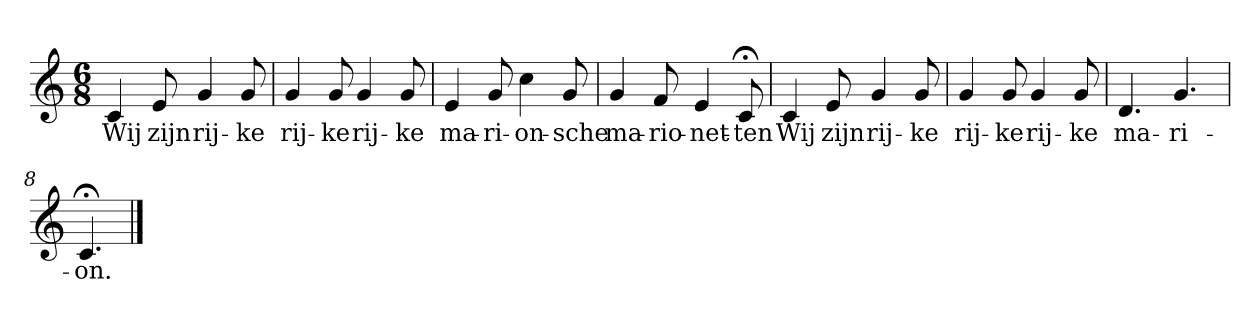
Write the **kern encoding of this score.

**kern	**text
*part1	*part1
*staff1	*staff1
*k[]	*
*C:	*
*M6/8	*
*MM120	*
=1	=1
4c	Wij
8e	zijn
4g	rij-
8g	-ke
=2	=2
4g	rij-
8g	-ke
4g	rij-
8g	-ke
=3	=3
4e	ma-
8g	-ri-
4cc	-on-
8g	-sche
=4	=4
4g	ma-
8f	-rio-
4e	-net-
8c;<	-ten
=5	=5
4c	Wij
8e	zijn
4g	rij-
8g	-ke
=6	=6
4g	rij-
8g	-ke
4g	rij-
8g	-ke
=7	=7
4.d	ma-
4.g	-ri-
=8	=8
4.c;<	-on.
==	==
*-	*-
